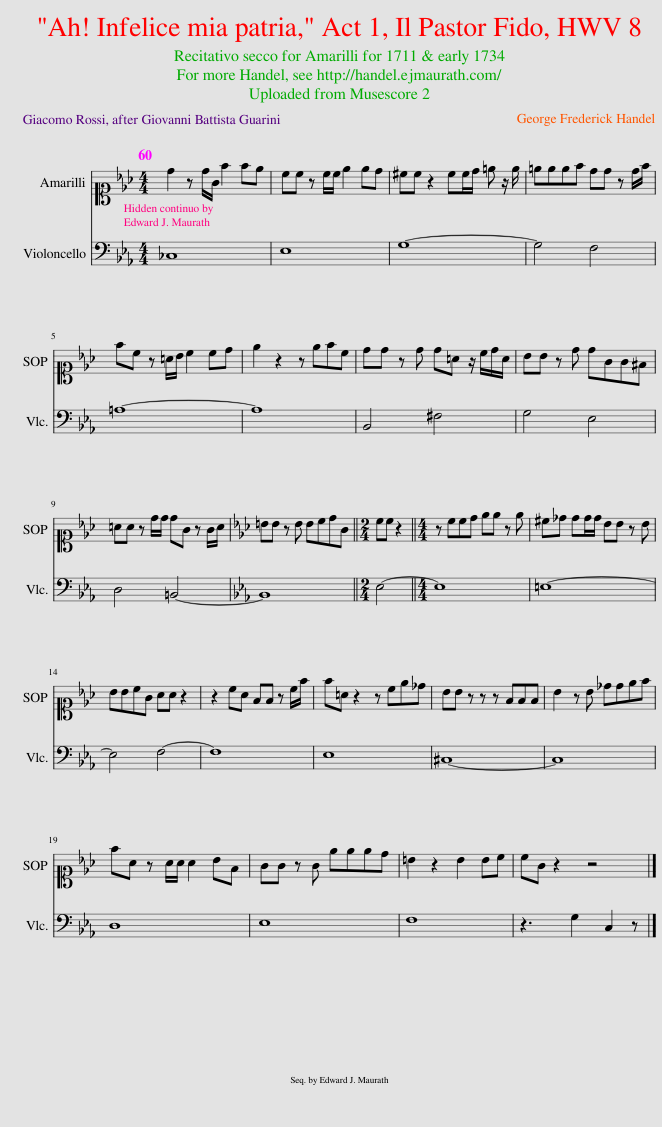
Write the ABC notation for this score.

X:1
%%score 1 { 2 | 3 } 4
L:1/8
Q:1/4=60
M:4/4
I:linebreak $
K:Eb
V:1 alto1
V:2 treble
V:3 bass
V:4 bass
V:1
 d2 z d/G/ f2 fe | cc z c/c/ e2 ed | ^cc z2 cc/d/ =e z/ e/ | =eeef dd z d/f/ |$ fc z =A/B/ c2 cd | %5
 e2 z2 z efc | dd z d d=A z/ c/d/A/ | BB z d dGG^F |$ =AA z d/d/ dG z G/A/ |[K:Eb] =BB z B BcdG || %10
[M:2/4] cc z2 ||[M:4/4] z ccd ee z e | ^c_d dd/d/ BB z B |$ BBcG AA z2 | z2 cA FF z c/f/ | %15
 f=A z2 z ce_d | BB z z z FFF | B2 z B _ddef |$ fA z A/A/ A2 BF | GG z G eeed | %20
 =B2 z2 B2 Bc | cG z2 z4 |] %22
V:2
 [G,D]8 | [G,CE]8 | [B,^C=EG]8 | [B,^C=EG]4 [=A,DF]4 |$ [CF=A]8 | %5
 [CE=A]8 | [F,B,D]4 [=A,D^F]4 | [B,DG]4 [G,CE]4 |$ [=A,D^F]4 [G,=B,D]4 |[K:Eb] [G,=B,D]8 || %10
[M:2/4] [G,CE]4 ||[M:4/4] [G,CE]4 [CG]4 | [^C=EGB]4 [G,B,_D_F]4 |$ [G,B,_D_F]4 [A,C=F]4 | [CFA]4 [CFA]4 | %15
 [F,=A,CE]8 | [F,B,_D]8 | [F,B,_D]8 |$ [A,DF]8 | [G,B,E]8 | %20
 [G,=B,DF]8 | [CEG]2 z [=B,DFG=B]2 [CEGc]2 z |] %22
V:3
 _C,8 | E,8 | G,8- | G,4 F,4 |$ =A,8- | %5
 A,8 | B,,4 ^F,4 | G,4 E,4 |$ D,4 =B,,4- |[K:Eb] B,,8 || %10
[M:2/4] E,4- ||[M:4/4] E,8 | =E,8- |$ E,4 F,4- | F,8 | %15
 E,8 | ^C,8- | C,8 |$ D,8 | E,8 | %20
 F,8 | z3 G,2 C,2 z |] %22
V:4
 _C,8 | E,8 | G,8- | G,4 F,4 |$ =A,8- | %5
 A,8 | B,,4 ^F,4 | G,4 E,4 |$ D,4 =B,,4- |[K:Eb] B,,8 || %10
[M:2/4] E,4- ||[M:4/4] E,8 | =E,8- |$ E,4 F,4- | F,8 | %15
 E,8 | ^C,8- | C,8 |$ D,8 | E,8 | %20
 F,8 | z3 G,2 C,2 z |] %22
